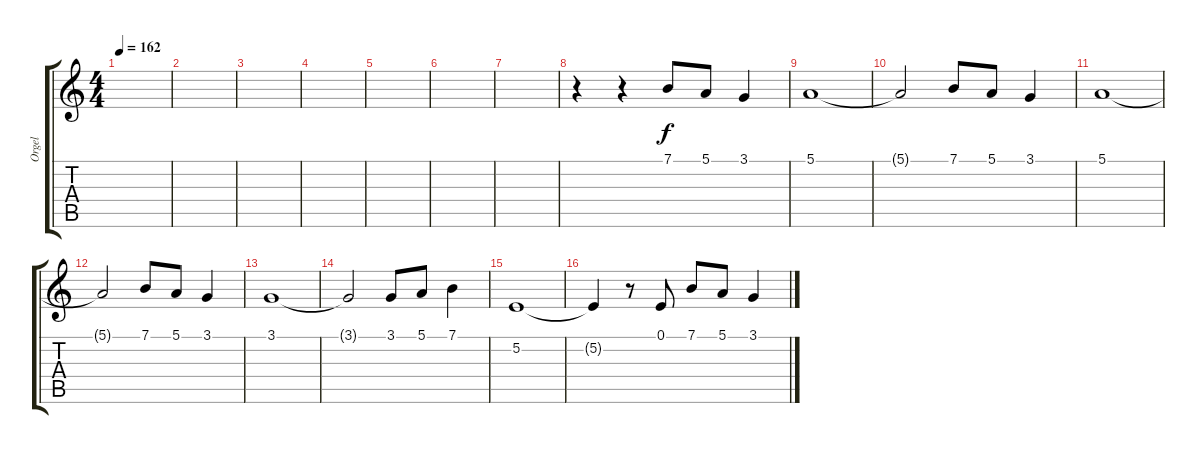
\track ("Orgel" "Orgel") {instrument lead2sawtooth}
\staff {score tabs}
\tuning (E4 B3 G3 D3 A2 E2) {hide}
\ts (4 4)
\tempo 162
\clef g2
\ks c
|
|
|
|
|
|
|
r.4 r.4 7.1.8 5.1.8 3.1.4 |
5.1.1 |
5.1{t}.2 7.1.8 5.1.8 3.1.4 |
5.1.1 |
5.1{t}.2 7.1.8 5.1.8 3.1.4 |
3.1.1 |
3.1{t}.2 3.1.8 5.1.8 7.1.4 |
5.2.1 |
5.2{t}.4 r.8 0.1.8 7.1.8 5.1.8 3.1.4
